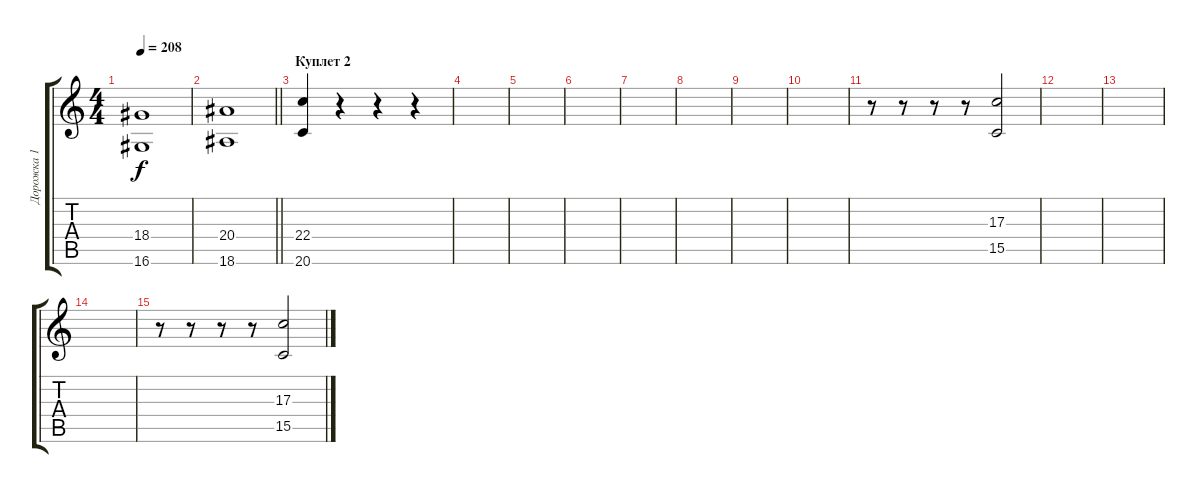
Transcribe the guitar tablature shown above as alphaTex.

\track ("Дорожка 1" "Дорожка 1") {instrument trumpet}
\staff {score tabs}
\tuning (E4 B3 G3 D3 A2 E2) {hide}
\ts (4 4)
\tempo 208
\clef g2
\ks c
(18.4 16.6).1{dy f} |
\barLineRight lightlight
(20.4 18.6).1 |
\section ("" "Куплет 2")
(22.4 20.6).4 r.4 r.4 r.4 |
|
|
|
|
|
|
|
r.8 r.8 r.8 r.8 (17.3 15.5).2 |
|
|
|
r.8 r.8 r.8 r.8 (17.3 15.5).2
